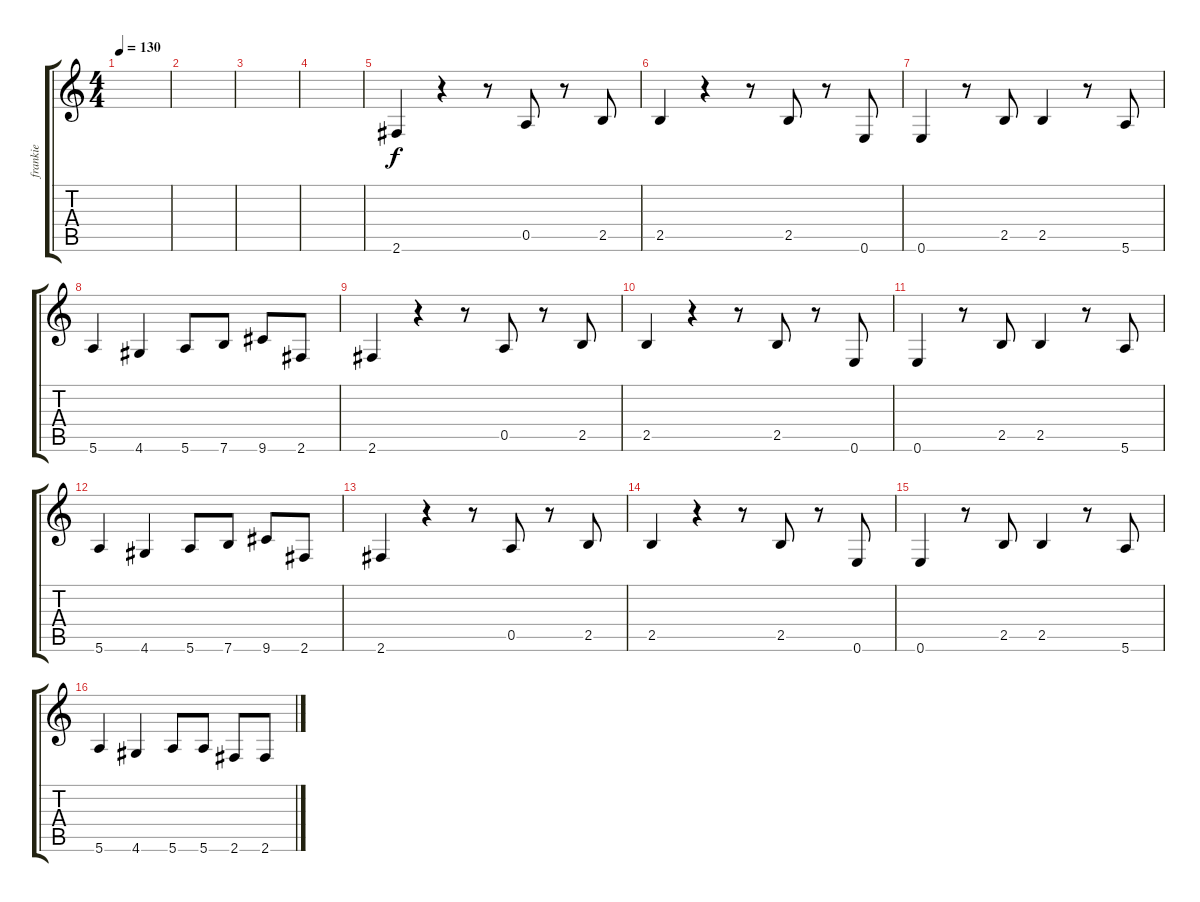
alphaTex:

\track ("frankie" "frankie") {instrument electricbasspick}
\staff {score tabs}
\tuning (E4 B3 G3 D3 A2 E2) {hide}
\ts (4 4)
\tempo 130
\clef g2
\ks c
|
|
|
|
2.6.4 r.4 r.8 0.5.8 r.8 2.5.8 |
2.5.4 r.4 r.8 2.5.8 r.8 0.6.8 |
0.6.4 r.8 2.5.8 2.5.4 r.8 5.6.8 |
5.6.4 4.6.4 5.6.8 7.6.8 9.6.8 2.6.8 |
2.6.4 r.4 r.8 0.5.8 r.8 2.5.8 |
2.5.4 r.4 r.8 2.5.8 r.8 0.6.8 |
0.6.4 r.8 2.5.8 2.5.4 r.8 5.6.8 |
5.6.4 4.6.4 5.6.8 7.6.8 9.6.8 2.6.8 |
2.6.4 r.4 r.8 0.5.8 r.8 2.5.8 |
2.5.4 r.4 r.8 2.5.8 r.8 0.6.8 |
0.6.4 r.8 2.5.8 2.5.4 r.8 5.6.8 |
5.6.4 4.6.4 5.6.8 5.6.8 2.6.8 2.6.8
